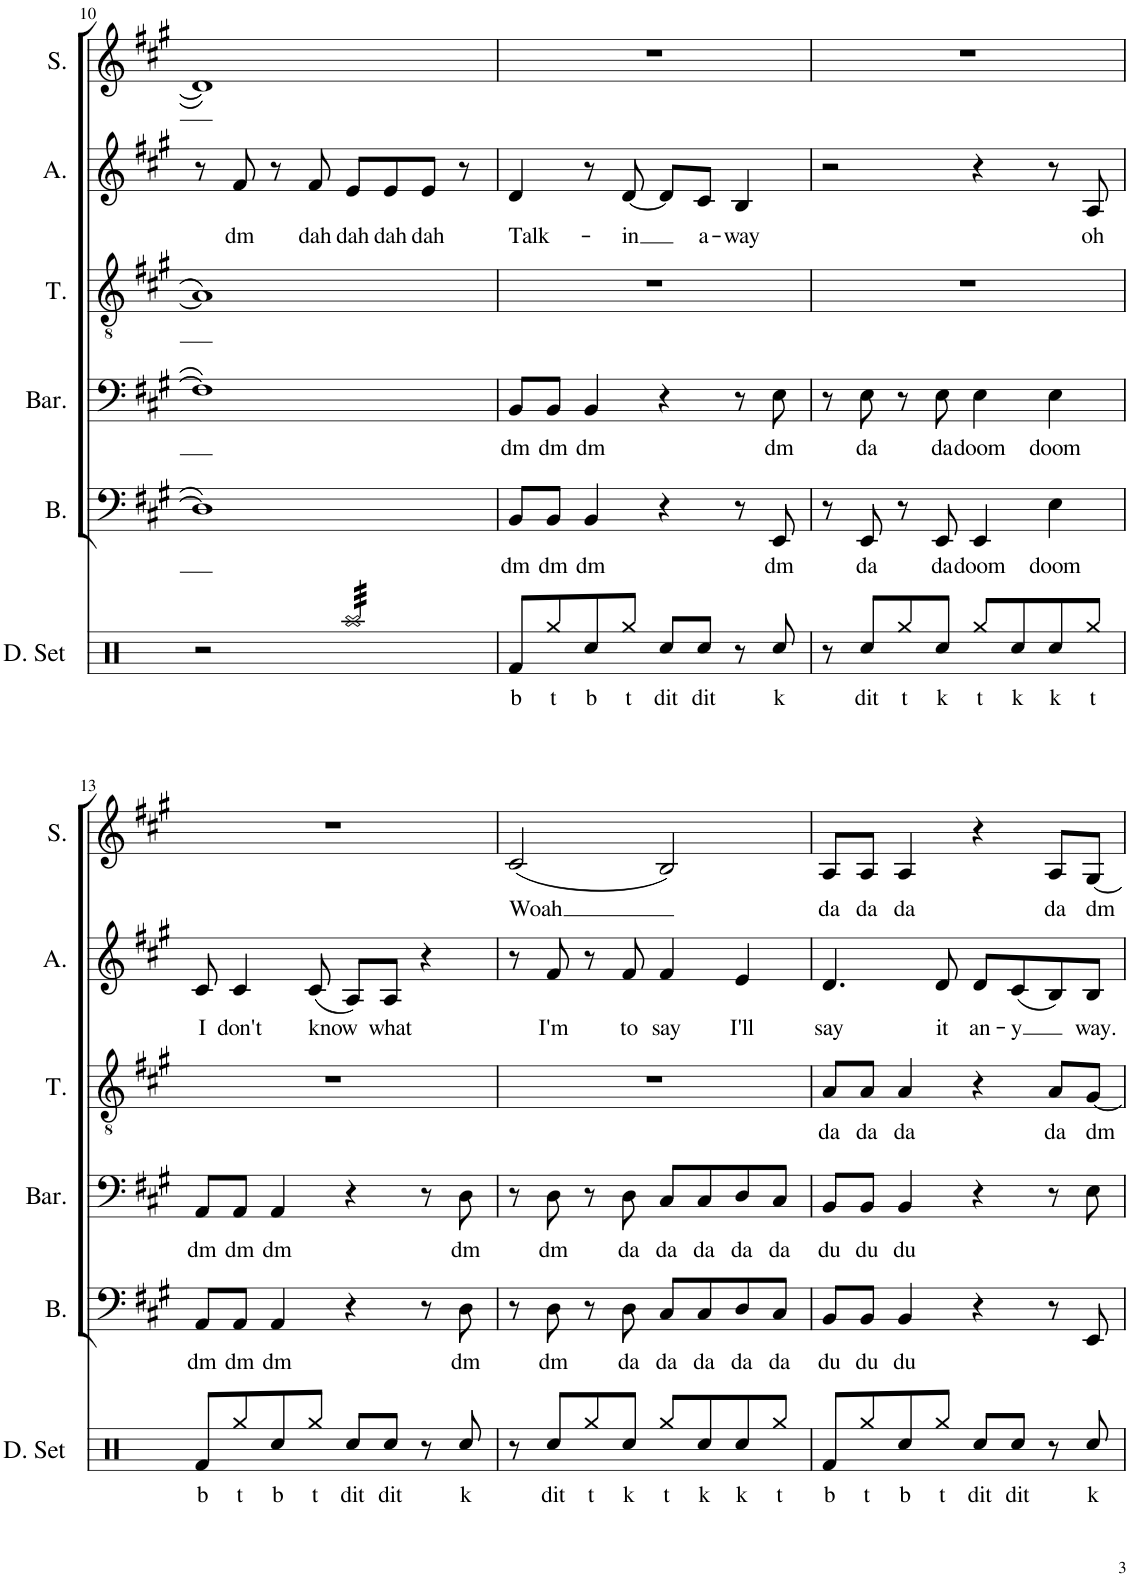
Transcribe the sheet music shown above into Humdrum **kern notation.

**kern	**text	**kern	**text	**kern	**text	**kern	**text	**kern	**text	**kern	**text
*part6	*part6	*part5	*part5	*part4	*part4	*part3	*part3	*part2	*part2	*part1	*part1
*staff6	*staff6	*staff5	*staff5	*staff4	*staff4	*staff3	*staff3	*staff2	*staff2	*staff1	*staff1
*I"Drumset	*	*I"Bass	*	*I"Baritone	*	*I"Tenor	*	*I"Alto	*	*I"Soprano	*
*I'D. Set	*	*I'B.	*	*I'Bar.	*	*I'T.	*	*I'A.	*	*I'S.	*
!!LO:PB:g=z
*clefX	*	*clefF4	*	*clefF4	*	*clefGv2	*	*clefG2	*	*clefG2	*
*k[]	*	*k[f#c#g#]	*	*k[f#c#g#]	*	*k[f#c#g#]	*	*k[f#c#g#]	*	*k[f#c#g#]	*
*M4/4	*	*M4/4	*	*M4/4	*	*M4/4	*	*M4/4	*	*M4/4	*
=10	=10	=10	=10	=10	=10	=10	=10	=10	=10	=10	=10
2r	.	1D]	.	1F#]	.	1A]	.	8r	.	1d]	.
!	!	!	!	!	!	!	!	!	!LO:LY:b	!	!
.	.	.	.	.	.	.	.	8f#/	dm	.	.
.	.	.	.	.	.	.	.	8r	.	.	.
!	!	!	!	!	!	!	!	!	!LO:LY:b	!	!
.	.	.	.	.	.	.	.	8f#/	dah	.	.
!	!	!	!	!	!	!	!	!	!LO:LY:b	!	!
*tremolo	*	*	*	*	*	*	*	*	*	*	*
32Raa/LLL	.	.	.	.	.	.	.	8e/L	dah	.	.
32Raa/	.	.	.	.	.	.	.	.	.	.	.
32Raa/	.	.	.	.	.	.	.	.	.	.	.
32Raa/	.	.	.	.	.	.	.	.	.	.	.
!	!	!	!	!	!	!	!	!	!LO:LY:b	!	!
32Raa/	.	.	.	.	.	.	.	8e/	dah	.	.
32Raa/	.	.	.	.	.	.	.	.	.	.	.
32Raa/	.	.	.	.	.	.	.	.	.	.	.
32Raa/	.	.	.	.	.	.	.	.	.	.	.
!	!	!	!	!	!	!	!	!	!LO:LY:b	!	!
32Raa/	.	.	.	.	.	.	.	8e/J	dah	.	.
32Raa/	.	.	.	.	.	.	.	.	.	.	.
32Raa/	.	.	.	.	.	.	.	.	.	.	.
32Raa/	.	.	.	.	.	.	.	.	.	.	.
32Raa/	.	.	.	.	.	.	.	8r	.	.	.
32Raa/	.	.	.	.	.	.	.	.	.	.	.
32Raa/	.	.	.	.	.	.	.	.	.	.	.
32Raa/JJJ	.	.	.	.	.	.	.	.	.	.	.
*Xtremolo	*	*	*	*	*	*	*	*	*	*	*
=11	=11	=11	=11	=11	=11	=11	=11	=11	=11	=11	=11
!	!LO:LY:b	!	!LO:LY:b	!	!LO:LY:b	!	!	!	!LO:LY:b	!	!
8Rf/L	b	8BB/L	dm	8BB/L	dm	1r	.	4d/	Talk-	1r	.
!	!LO:LY:b	!	!LO:LY:b	!	!LO:LY:b	!	!	!	!	!	!
8Rgg/	t	8BB/J	dm	8BB/J	dm	.	.	.	.	.	.
!	!LO:LY:b	!	!LO:LY:b	!	!LO:LY:b	!	!	!	!	!	!
8Rcc/	b	4BB/	dm	4BB/	dm	.	.	8r	.	.	.
!	!LO:LY:b	!	!	!	!	!	!	!	!LO:LY:b	!	!
8Rgg/J	t	.	.	.	.	.	.	[8d/	-in	.	.
!	!LO:LY:b	!	!	!	!	!	!	!	!	!	!
8Rcc/L	dit	4r	.	4r	.	.	.	8d/L]	.	.	.
!	!LO:LY:b	!	!	!	!	!	!	!	!LO:LY:b	!	!
8Rcc/J	dit	.	.	.	.	.	.	8c#/J	a-	.	.
!	!	!	!	!	!	!	!	!	!LO:LY:b	!	!
8r	.	8r	.	8r	.	.	.	4B/	-way	.	.
!	!LO:LY:b	!	!LO:LY:b	!	!LO:LY:b	!	!	!	!	!	!
8Rcc/	k	8EE/	dm	8E\	dm	.	.	.	.	.	.
=12	=12	=12	=12	=12	=12	=12	=12	=12	=12	=12	=12
8r	.	8r	.	8r	.	1r	.	2r	.	1r	.
!	!LO:LY:b	!	!LO:LY:b	!	!LO:LY:b	!	!	!	!	!	!
8Rcc/L	dit	8EE/	da	8E\	da	.	.	.	.	.	.
!	!LO:LY:b	!	!	!	!	!	!	!	!	!	!
8Rgg/	t	8r	.	8r	.	.	.	.	.	.	.
!	!LO:LY:b	!	!LO:LY:b	!	!LO:LY:b	!	!	!	!	!	!
8Rcc/J	k	8EE/	da	8E\	da	.	.	.	.	.	.
!	!LO:LY:b	!	!LO:LY:b	!	!LO:LY:b	!	!	!	!	!	!
8Rgg/L	t	4EE/	doom	4E\	doom	.	.	4r	.	.	.
!	!LO:LY:b	!	!	!	!	!	!	!	!	!	!
8Rcc/	k	.	.	.	.	.	.	.	.	.	.
!	!LO:LY:b	!	!LO:LY:b	!	!LO:LY:b	!	!	!	!	!	!
8Rcc/	k	4E\	doom	4E\	doom	.	.	8r	.	.	.
!	!LO:LY:b	!	!	!	!	!	!	!	!LO:LY:b	!	!
8Rgg/J	t	.	.	.	.	.	.	8A/	oh	.	.
!!LO:LB:g=z
=13	=13	=13	=13	=13	=13	=13	=13	=13	=13	=13	=13
!	!LO:LY:b	!	!LO:LY:b	!	!LO:LY:b	!	!	!	!LO:LY:b	!	!
8Rf/L	b	8AA/L	dm	8AA/L	dm	1r	.	8c#/	I	1r	.
!	!LO:LY:b	!	!LO:LY:b	!	!LO:LY:b	!	!	!	!LO:LY:b	!	!
8Rgg/	t	8AA/J	dm	8AA/J	dm	.	.	4c#/	don't	.	.
!	!LO:LY:b	!	!LO:LY:b	!	!LO:LY:b	!	!	!	!	!	!
8Rcc/	b	4AA/	dm	4AA/	dm	.	.	.	.	.	.
!	!LO:LY:b	!	!	!	!	!	!	!	!LO:LY:b	!	!
8Rgg/J	t	.	.	.	.	.	.	(8c#/	know	.	.
!	!LO:LY:b	!	!	!	!	!	!	!	!	!	!
8Rcc/L	dit	4r	.	4r	.	.	.	8A/L)	.	.	.
!	!LO:LY:b	!	!	!	!	!	!	!	!LO:LY:b	!	!
8Rcc/J	dit	.	.	.	.	.	.	8A/J	what	.	.
8r	.	8r	.	8r	.	.	.	4r	.	.	.
!	!LO:LY:b	!	!LO:LY:b	!	!LO:LY:b	!	!	!	!	!	!
8Rcc/	k	8D\	dm	8D\	dm	.	.	.	.	.	.
=14	=14	=14	=14	=14	=14	=14	=14	=14	=14	=14	=14
!	!	!	!	!	!	!	!	!	!	!	!LO:LY:b
8r	.	8r	.	8r	.	1r	.	8r	.	(2c#/	Woah
!	!LO:LY:b	!	!LO:LY:b	!	!LO:LY:b	!	!	!	!LO:LY:b	!	!
8Rcc/L	dit	8D\	dm	8D\	dm	.	.	8f#/	I'm	.	.
!	!LO:LY:b	!	!	!	!	!	!	!	!	!	!
8Rgg/	t	8r	.	8r	.	.	.	8r	.	.	.
!	!LO:LY:b	!	!LO:LY:b	!	!LO:LY:b	!	!	!	!LO:LY:b	!	!
8Rcc/J	k	8D\	da	8D\	da	.	.	8f#/	to	.	.
!	!LO:LY:b	!	!LO:LY:b	!	!LO:LY:b	!	!	!	!LO:LY:b	!	!
8Rgg/L	t	8C#/L	da	8C#/L	da	.	.	4f#/	say	2B/)	.
!	!LO:LY:b	!	!LO:LY:b	!	!LO:LY:b	!	!	!	!	!	!
8Rcc/	k	8C#/	da	8C#/	da	.	.	.	.	.	.
!	!LO:LY:b	!	!LO:LY:b	!	!LO:LY:b	!	!	!	!LO:LY:b	!	!
8Rcc/	k	8D/	da	8D/	da	.	.	4e/	I'll	.	.
!	!LO:LY:b	!	!LO:LY:b	!	!LO:LY:b	!	!	!	!	!	!
8Rgg/J	t	8C#/J	da	8C#/J	da	.	.	.	.	.	.
=15	=15	=15	=15	=15	=15	=15	=15	=15	=15	=15	=15
!	!LO:LY:b	!	!LO:LY:b	!	!LO:LY:b	!	!LO:LY:b	!	!LO:LY:b	!	!LO:LY:b
8Rf/L	b	8BB/L	du	8BB/L	du	8A/L	da	4.d/	say	8A/L	da
!	!LO:LY:b	!	!LO:LY:b	!	!LO:LY:b	!	!LO:LY:b	!	!	!	!LO:LY:b
8Rgg/	t	8BB/J	du	8BB/J	du	8A/J	da	.	.	8A/J	da
!	!LO:LY:b	!	!LO:LY:b	!	!LO:LY:b	!	!LO:LY:b	!	!	!	!LO:LY:b
8Rcc/	b	4BB/	du	4BB/	du	4A/	da	.	.	4A/	da
!	!LO:LY:b	!	!	!	!	!	!	!	!LO:LY:b	!	!
8Rgg/J	t	.	.	.	.	.	.	8d/	it	.	.
!	!LO:LY:b	!	!	!	!	!	!	!	!LO:LY:b	!	!
8Rcc/L	dit	4r	.	4r	.	4r	.	8d/L	an-	4r	.
!	!LO:LY:b	!	!	!	!	!	!	!	!LO:LY:b	!	!
8Rcc/J	dit	.	.	.	.	.	.	(8c#/	-y	.	.
!	!	!	!	!	!	!	!LO:LY:b	!	!	!	!LO:LY:b
8r	.	8r	.	8r	.	8A/L	da	8B/)	.	8A/L	da
!	!LO:LY:b	!	!	!	!	!	!LO:LY:b	!	!LO:LY:b	!	!LO:LY:b
8Rcc/	k	8EE/	.	8E\	.	[8G#/J	dm	8B/J	way.	[8G#/J	dm
=	=	=	=	=	=	=	=	=	=	=	=
*-	*-	*-	*-	*-	*-	*-	*-	*-	*-	*-	*-
